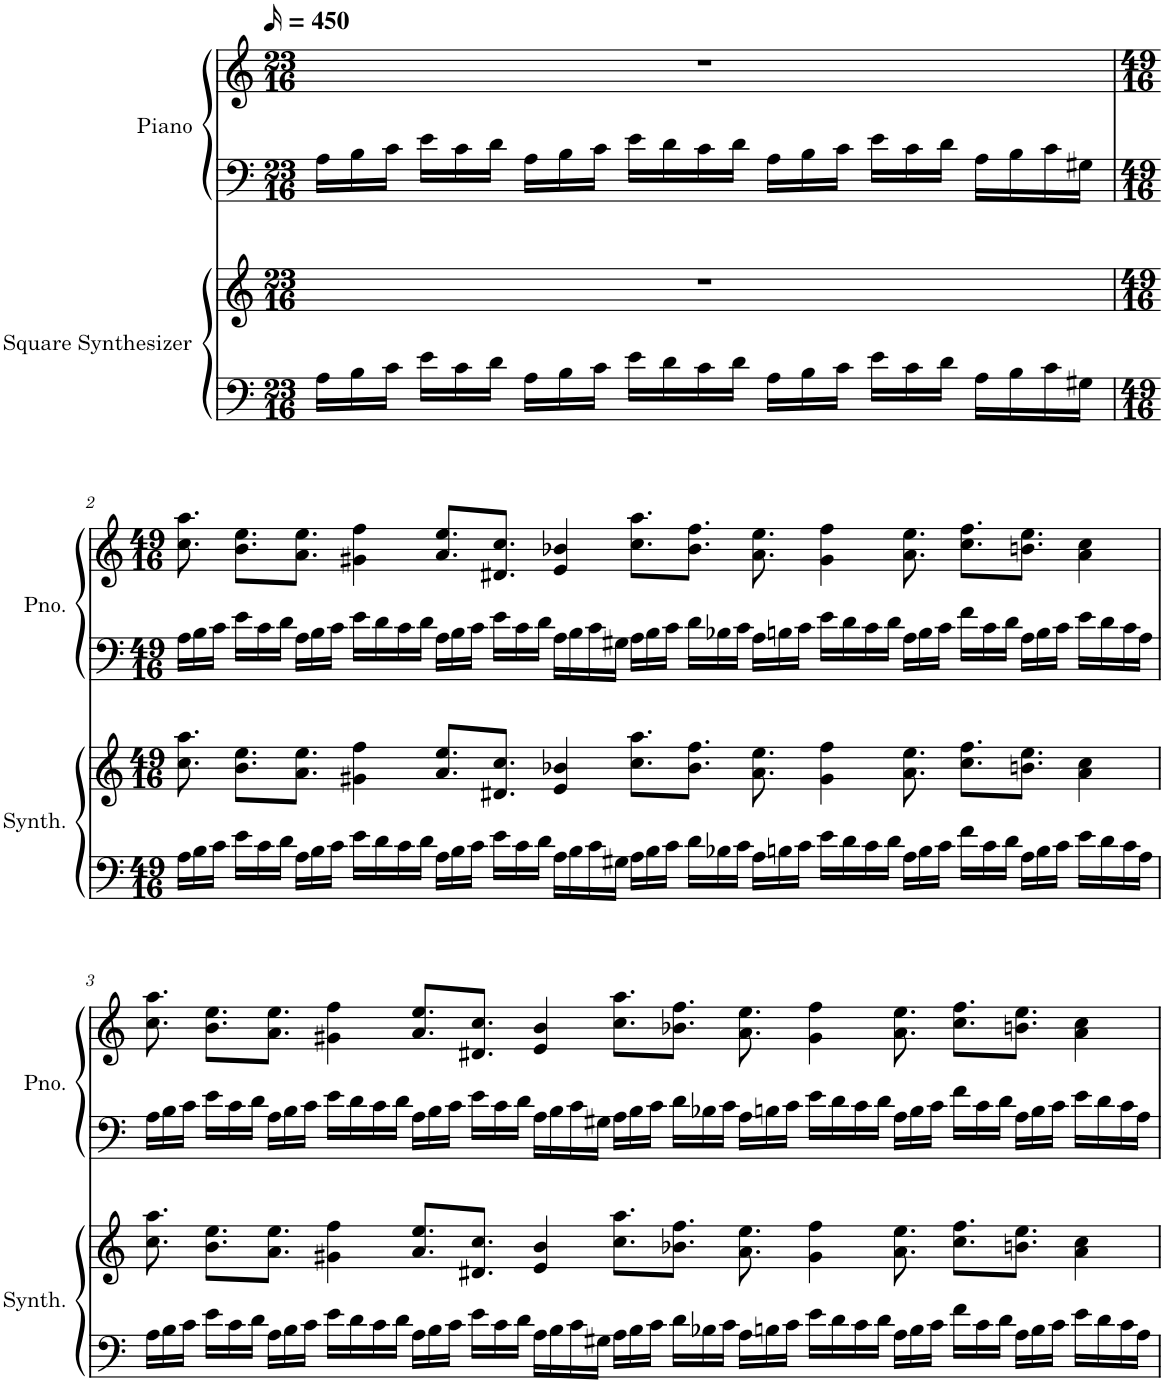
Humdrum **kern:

**kern	**kern	**kern	**kern
*part2	*part2	*part1	*part1
*staff4	*staff3	*staff2	*staff1
*I"Square Synthesizer	*	*I"Piano	*
*I'Synth.	*	*I'Pno.	*
*clefF4	*clefG2	*clefF4	*clefG2
*k[]	*k[]	*k[]	*k[]
*M23/16	*M23/16	*M23/16	*M23/16
*MM113	*MM113	*MM113	*MM113
=1	=1	=1	=1
16A\LL	16%23r	16A\LL	16%23r
16B\	.	16B\	.
16c\JJ	.	16c\JJ	.
16e\LL	.	16e\LL	.
16c\	.	16c\	.
16d\JJ	.	16d\JJ	.
16A\LL	.	16A\LL	.
16B\	.	16B\	.
16c\JJ	.	16c\JJ	.
16e\LL	.	16e\LL	.
16d\	.	16d\	.
16c\	.	16c\	.
16d\JJ	.	16d\JJ	.
16A\LL	.	16A\LL	.
16B\	.	16B\	.
16c\JJ	.	16c\JJ	.
16e\LL	.	16e\LL	.
16c\	.	16c\	.
16d\JJ	.	16d\JJ	.
16A\LL	.	16A\LL	.
16B\	.	16B\	.
16c\	.	16c\	.
16G#X\JJ	.	16G#X\JJ	.
!!LO:LB:g=z
=2	=2	=2	=2
*M49/16	*M49/16	*M49/16	*M49/16
16A\LL	8.cc\ 8.aa\	16A\LL	8.cc\ 8.aa\
16B\	.	16B\	.
16c\JJ	.	16c\JJ	.
16e\LL	8.b\ 8.ee\L	16e\LL	8.b\ 8.ee\L
16c\	.	16c\	.
16d\JJ	.	16d\JJ	.
16A\LL	8.a\ 8.ee\J	16A\LL	8.a\ 8.ee\J
16B\	.	16B\	.
16c\JJ	.	16c\JJ	.
16e\LL	4g#X\ 4ff\	16e\LL	4g#X\ 4ff\
16d\	.	16d\	.
16c\	.	16c\	.
16d\JJ	.	16d\JJ	.
16A\LL	8.a/ 8.ee/L	16A\LL	8.a/ 8.ee/L
16B\	.	16B\	.
16c\JJ	.	16c\JJ	.
16e\LL	8.d#X/ 8.cc/J	16e\LL	8.d#X/ 8.cc/J
16c\	.	16c\	.
16d\JJ	.	16d\JJ	.
16A\LL	4e/ 4b-X/	16A\LL	4e/ 4b-X/
16B\	.	16B\	.
16c\	.	16c\	.
16G#X\JJ	.	16G#X\JJ	.
16A\LL	8.cc\ 8.aa\L	16A\LL	8.cc\ 8.aa\L
16B\	.	16B\	.
16c\JJ	.	16c\JJ	.
16d\LL	8.b-\ 8.ff\J	16d\LL	8.b-\ 8.ff\J
16B-X\	.	16B-X\	.
16c\JJ	.	16c\JJ	.
16A\LL	8.a\ 8.ee\	16A\LL	8.a\ 8.ee\
16Bn\	.	16Bn\	.
16c\JJ	.	16c\JJ	.
16e\LL	4g#\ 4ff\	16e\LL	4g#\ 4ff\
16d\	.	16d\	.
16c\	.	16c\	.
16d\JJ	.	16d\JJ	.
16A\LL	8.a\ 8.ee\	16A\LL	8.a\ 8.ee\
16B\	.	16B\	.
16c\JJ	.	16c\JJ	.
16f\LL	8.cc\ 8.ff\L	16f\LL	8.cc\ 8.ff\L
16c\	.	16c\	.
16d\JJ	.	16d\JJ	.
16A\LL	8.bn\ 8.ee\J	16A\LL	8.bn\ 8.ee\J
16B\	.	16B\	.
16c\JJ	.	16c\JJ	.
16e\LL	4a\ 4cc\	16e\LL	4a\ 4cc\
16d\	.	16d\	.
16c\	.	16c\	.
16A\JJ	.	16A\JJ	.
!!LO:LB:g=z
=3	=3	=3	=3
16A\LL	8.cc\ 8.aa\	16A\LL	8.cc\ 8.aa\
16B\	.	16B\	.
16c\JJ	.	16c\JJ	.
16e\LL	8.b\ 8.ee\L	16e\LL	8.b\ 8.ee\L
16c\	.	16c\	.
16d\JJ	.	16d\JJ	.
16A\LL	8.a\ 8.ee\J	16A\LL	8.a\ 8.ee\J
16B\	.	16B\	.
16c\JJ	.	16c\JJ	.
16e\LL	4g#X\ 4ff\	16e\LL	4g#X\ 4ff\
16d\	.	16d\	.
16c\	.	16c\	.
16d\JJ	.	16d\JJ	.
16A\LL	8.a/ 8.ee/L	16A\LL	8.a/ 8.ee/L
16B\	.	16B\	.
16c\JJ	.	16c\JJ	.
16e\LL	8.d#X/ 8.cc/J	16e\LL	8.d#X/ 8.cc/J
16c\	.	16c\	.
16d\JJ	.	16d\JJ	.
16A\LL	4e/ 4b/	16A\LL	4e/ 4b/
16B\	.	16B\	.
16c\	.	16c\	.
16G#X\JJ	.	16G#X\JJ	.
16A\LL	8.cc\ 8.aa\L	16A\LL	8.cc\ 8.aa\L
16B\	.	16B\	.
16c\JJ	.	16c\JJ	.
16d\LL	8.b-X\ 8.ff\J	16d\LL	8.b-X\ 8.ff\J
16B-X\	.	16B-X\	.
16c\JJ	.	16c\JJ	.
16A\LL	8.a\ 8.ee\	16A\LL	8.a\ 8.ee\
16Bn\	.	16Bn\	.
16c\JJ	.	16c\JJ	.
16e\LL	4g#\ 4ff\	16e\LL	4g#\ 4ff\
16d\	.	16d\	.
16c\	.	16c\	.
16d\JJ	.	16d\JJ	.
16A\LL	8.a\ 8.ee\	16A\LL	8.a\ 8.ee\
16B\	.	16B\	.
16c\JJ	.	16c\JJ	.
16f\LL	8.cc\ 8.ff\L	16f\LL	8.cc\ 8.ff\L
16c\	.	16c\	.
16d\JJ	.	16d\JJ	.
16A\LL	8.bn\ 8.ee\J	16A\LL	8.bn\ 8.ee\J
16B\	.	16B\	.
16c\JJ	.	16c\JJ	.
16e\LL	4a\ 4cc\	16e\LL	4a\ 4cc\
16d\	.	16d\	.
16c\	.	16c\	.
16A\JJ	.	16A\JJ	.
=	=	=	=
*-	*-	*-	*-
